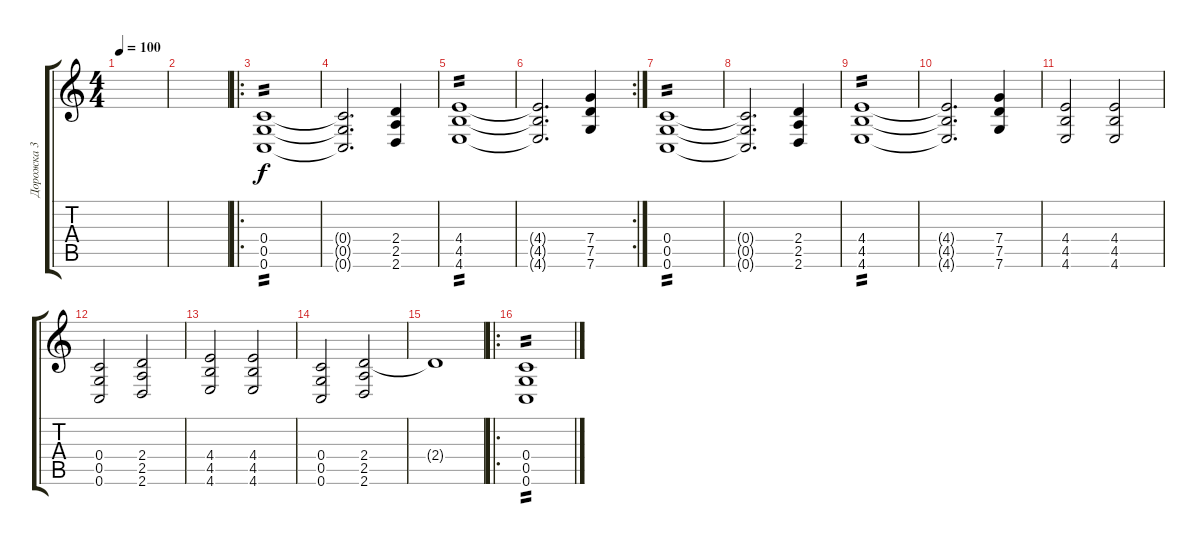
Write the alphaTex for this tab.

\track ("Дорожка 3" "Дорожка 3") {instrument distortionguitar}
\staff {score tabs}
\tuning (D4 A3 F3 C3 G2 C2) {hide}
\ts (4 4)
\tempo 100
\clef g2
\ks c
|
|
\ro
(0.4 0.5 0.6).1{tp 2} |
(0.4{t} 0.5{t} 0.6{t}).2{d} (2.4 2.5 2.6).4 |
(4.4 4.5 4.6).1{tp 2} |
\rc 2
(4.4{t} 4.5{t} 4.6{t}).2{d} (7.4 7.5 7.6).4 |
(0.4 0.5 0.6).1{tp 2} |
(0.4{t} 0.5{t} 0.6{t}).2{d} (2.4 2.5 2.6).4 |
(4.4 4.5 4.6).1{tp 2} |
(4.4{t} 4.5{t} 4.6{t}).2{d} (7.4 7.5 7.6).4 |
(4.4 4.5 4.6).2 (4.4 4.5 4.6).2 |
(0.4 0.5 0.6).2 (2.4 2.5 2.6).2 |
(4.4 4.5 4.6).2 (4.4 4.5 4.6).2 |
(0.4 0.5 0.6).2 (2.4 2.5 2.6).2 |
2.4{t}.1 |
\ro
(0.4 0.5 0.6).1{tp 2}
